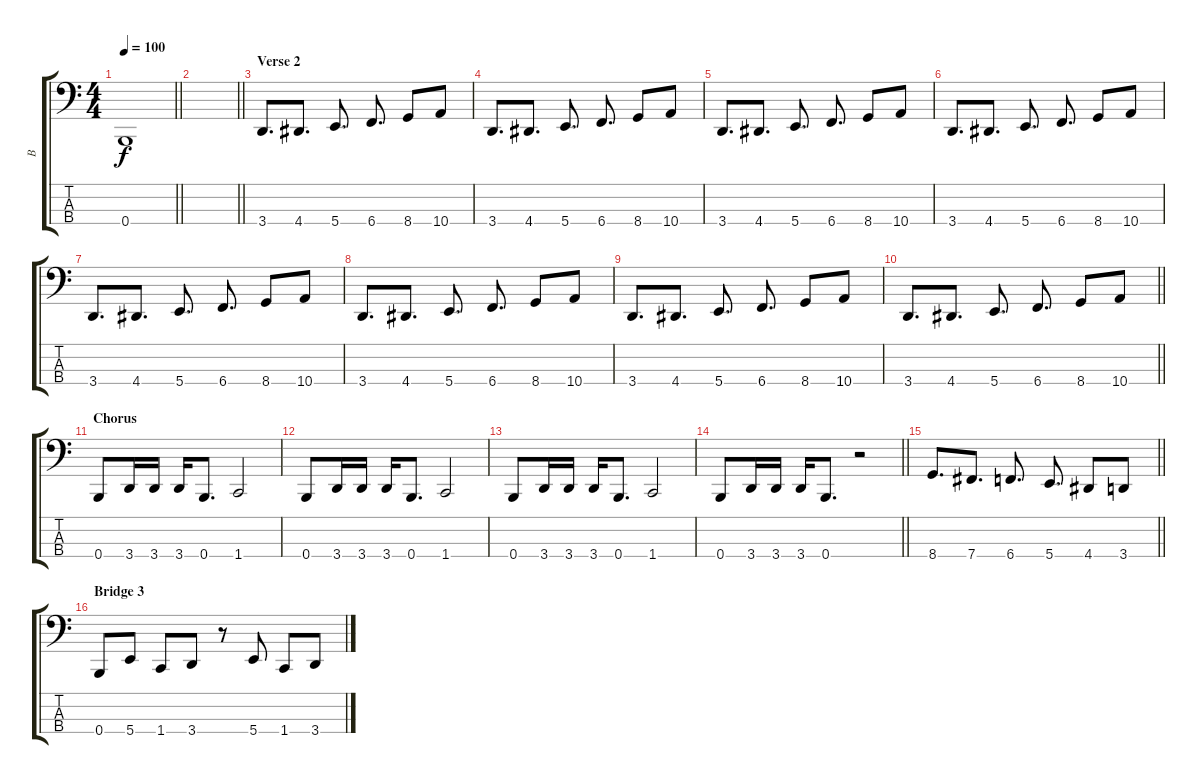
\track ("B" "B") {instrument electricbassfinger}
\staff {score tabs}
\tuning (F2 C2 G1 B0) {hide}
\ts (4 4)
\tempo 100
\clef f4
\barLineRight lightlight
\ks c
0.4.1{dy f} |
\barLineRight lightlight
|
\section ("" "Verse 2")
3.4.8{d} 4.4.8{d} 5.4.8{d} 6.4.8{d} 8.4.8 10.4.8 |
3.4.8{d} 4.4.8{d} 5.4.8{d} 6.4.8{d} 8.4.8 10.4.8 |
3.4.8{d} 4.4.8{d} 5.4.8{d} 6.4.8{d} 8.4.8 10.4.8 |
3.4.8{d} 4.4.8{d} 5.4.8{d} 6.4.8{d} 8.4.8 10.4.8 |
3.4.8{d} 4.4.8{d} 5.4.8{d} 6.4.8{d} 8.4.8 10.4.8 |
3.4.8{d} 4.4.8{d} 5.4.8{d} 6.4.8{d} 8.4.8 10.4.8 |
3.4.8{d} 4.4.8{d} 5.4.8{d} 6.4.8{d} 8.4.8 10.4.8 |
\barLineRight lightlight
3.4.8{d} 4.4.8{d} 5.4.8{d} 6.4.8{d} 8.4.8 10.4.8 |
\section ("" "Chorus")
0.4.8 3.4.16 3.4.16 3.4.16 0.4.8{d} 1.4.2 |
0.4.8 3.4.16 3.4.16 3.4.16 0.4.8{d} 1.4.2 |
0.4.8 3.4.16 3.4.16 3.4.16 0.4.8{d} 1.4.2 |
\barLineRight lightlight
0.4.8 3.4.16 3.4.16 3.4.16 0.4.8{d} r.2 |
\barLineRight lightlight
8.4.8{d} 7.4.8{d} 6.4.8{d} 5.4.8{d} 4.4.8 3.4.8 |
\section ("" "Bridge 3")
0.4.8 5.4.8 1.4.8 3.4.8 r.8 5.4.8 1.4.8 3.4.8
